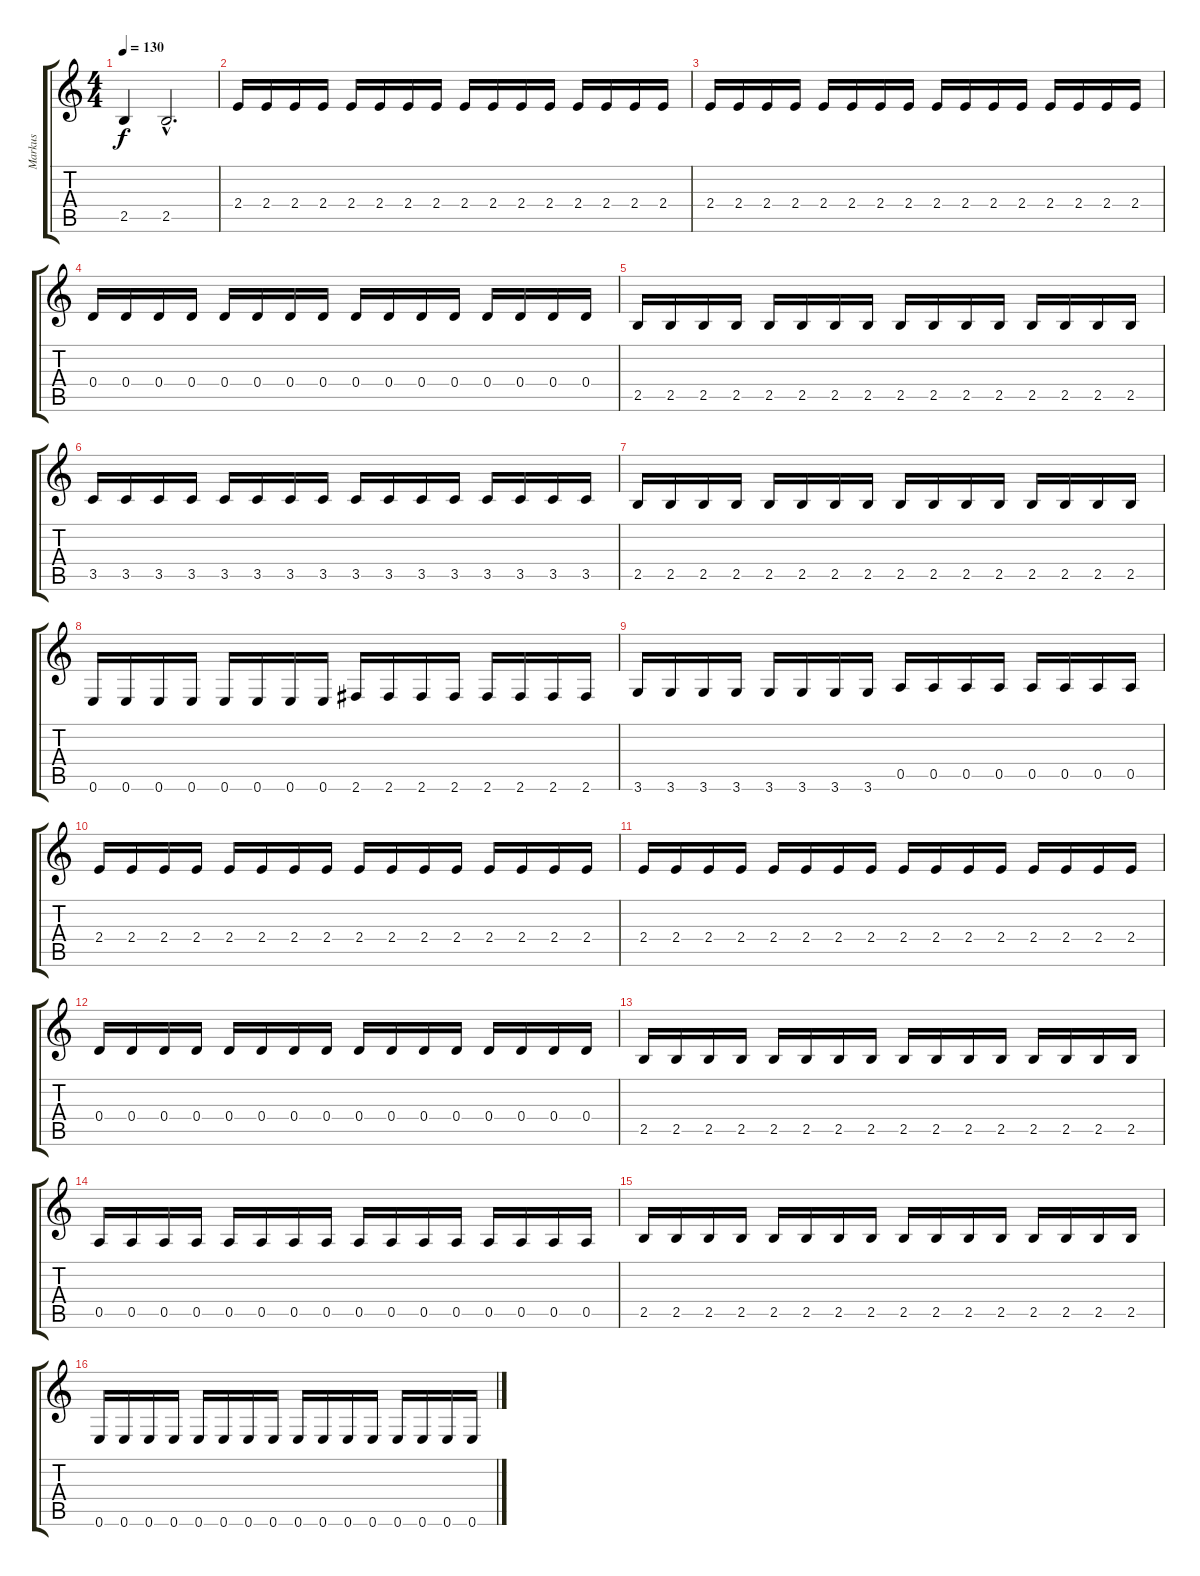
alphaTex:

\track ("Markus" "Markus") {instrument electricbasspick}
\staff {score tabs}
\tuning (E4 B3 G3 D3 A2 E2) {hide}
\ts (4 4)
\tempo 130
\clef g2
\ks c
2.5.4{dy f} 2.5{hac}.2{d} |
2.4.16 2.4.16 2.4.16 2.4.16 2.4.16 2.4.16 2.4.16 2.4.16 2.4.16 2.4.16 2.4.16 2.4.16 2.4.16 2.4.16 2.4.16 2.4.16 |
2.4.16 2.4.16 2.4.16 2.4.16 2.4.16 2.4.16 2.4.16 2.4.16 2.4.16 2.4.16 2.4.16 2.4.16 2.4.16 2.4.16 2.4.16 2.4.16 |
0.4.16 0.4.16 0.4.16 0.4.16 0.4.16 0.4.16 0.4.16 0.4.16 0.4.16 0.4.16 0.4.16 0.4.16 0.4.16 0.4.16 0.4.16 0.4.16 |
2.5.16 2.5.16 2.5.16 2.5.16 2.5.16 2.5.16 2.5.16 2.5.16 2.5.16 2.5.16 2.5.16 2.5.16 2.5.16 2.5.16 2.5.16 2.5.16 |
3.5.16 3.5.16 3.5.16 3.5.16 3.5.16 3.5.16 3.5.16 3.5.16 3.5.16 3.5.16 3.5.16 3.5.16 3.5.16 3.5.16 3.5.16 3.5.16 |
2.5.16 2.5.16 2.5.16 2.5.16 2.5.16 2.5.16 2.5.16 2.5.16 2.5.16 2.5.16 2.5.16 2.5.16 2.5.16 2.5.16 2.5.16 2.5.16 |
0.6.16 0.6.16 0.6.16 0.6.16 0.6.16 0.6.16 0.6.16 0.6.16 2.6.16 2.6.16 2.6.16 2.6.16 2.6.16 2.6.16 2.6.16 2.6.16 |
3.6.16 3.6.16 3.6.16 3.6.16 3.6.16 3.6.16 3.6.16 3.6.16 0.5.16 0.5.16 0.5.16 0.5.16 0.5.16 0.5.16 0.5.16 0.5.16 |
2.4.16 2.4.16 2.4.16 2.4.16 2.4.16 2.4.16 2.4.16 2.4.16 2.4.16 2.4.16 2.4.16 2.4.16 2.4.16 2.4.16 2.4.16 2.4.16 |
2.4.16 2.4.16 2.4.16 2.4.16 2.4.16 2.4.16 2.4.16 2.4.16 2.4.16 2.4.16 2.4.16 2.4.16 2.4.16 2.4.16 2.4.16 2.4.16 |
0.4.16 0.4.16 0.4.16 0.4.16 0.4.16 0.4.16 0.4.16 0.4.16 0.4.16 0.4.16 0.4.16 0.4.16 0.4.16 0.4.16 0.4.16 0.4.16 |
2.5.16 2.5.16 2.5.16 2.5.16 2.5.16 2.5.16 2.5.16 2.5.16 2.5.16 2.5.16 2.5.16 2.5.16 2.5.16 2.5.16 2.5.16 2.5.16 |
0.5.16 0.5.16 0.5.16 0.5.16 0.5.16 0.5.16 0.5.16 0.5.16 0.5.16 0.5.16 0.5.16 0.5.16 0.5.16 0.5.16 0.5.16 0.5.16 |
2.5.16 2.5.16 2.5.16 2.5.16 2.5.16 2.5.16 2.5.16 2.5.16 2.5.16 2.5.16 2.5.16 2.5.16 2.5.16 2.5.16 2.5.16 2.5.16 |
0.6.16 0.6.16 0.6.16 0.6.16 0.6.16 0.6.16 0.6.16 0.6.16 0.6.16 0.6.16 0.6.16 0.6.16 0.6.16 0.6.16 0.6.16 0.6.16
